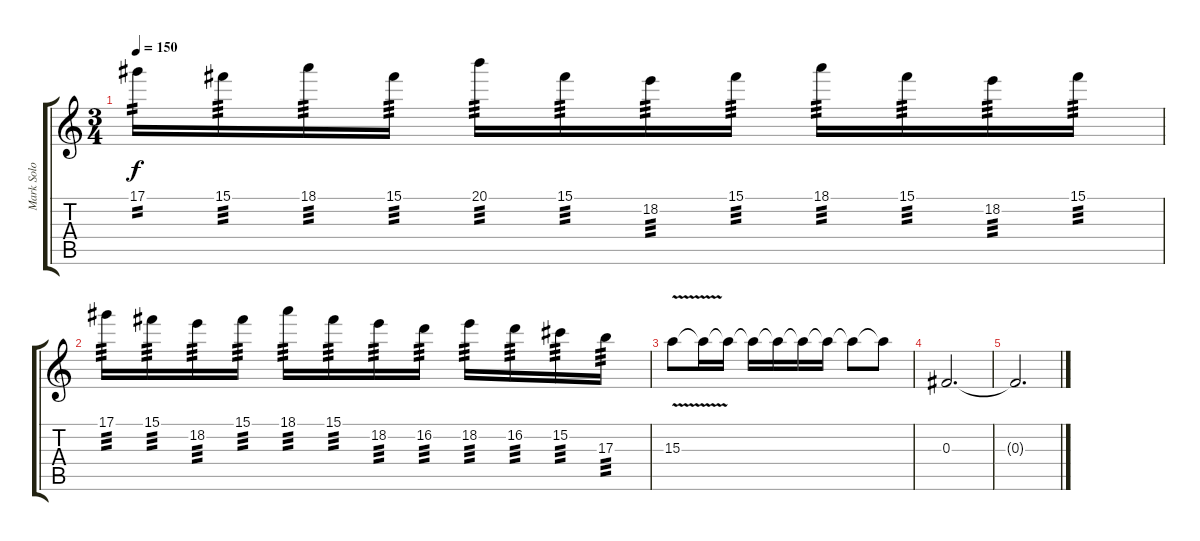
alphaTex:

\track ("Mark Solo" "Mark Solo") {instrument distortionguitar}
\staff {score tabs}
\tuning (Eb4 Bb3 Gb3 Db3 Ab2 Eb2) {hide}
\ts (3 4)
\tempo 150
\clef g2
\ks c
17.1.16{tp 2 dy f} 15.1.16{tp 3} 18.1.16{tp 3} 15.1.16{tp 3} 20.1.16{tp 3} 15.1.16{tp 3} 18.2.16{tp 3} 15.1.16{tp 3} 18.1.16{tp 3} 15.1.16{tp 3} 18.2.16{tp 3} 15.1.16{tp 3} |
17.1.16{tp 3} 15.1.16{tp 3} 18.2.16{tp 3} 15.1.16{tp 3} 18.1.16{tp 3} 15.1.16{tp 3} 18.2.16{tp 3} 16.2.16{tp 3} 18.2.16{tp 3} 16.2.16{tp 3} 15.2.16{tp 3} 17.3.16{tp 3} |
15.3{v}.8 15.3{t}.16 15.3{t}.16 15.3{t}.16 15.3{t}.16 15.3{t}.16 15.3{t}.16 15.3{t}.8 15.3{t}.8 |
0.3.2{d} |
0.3{t}.2{d}
